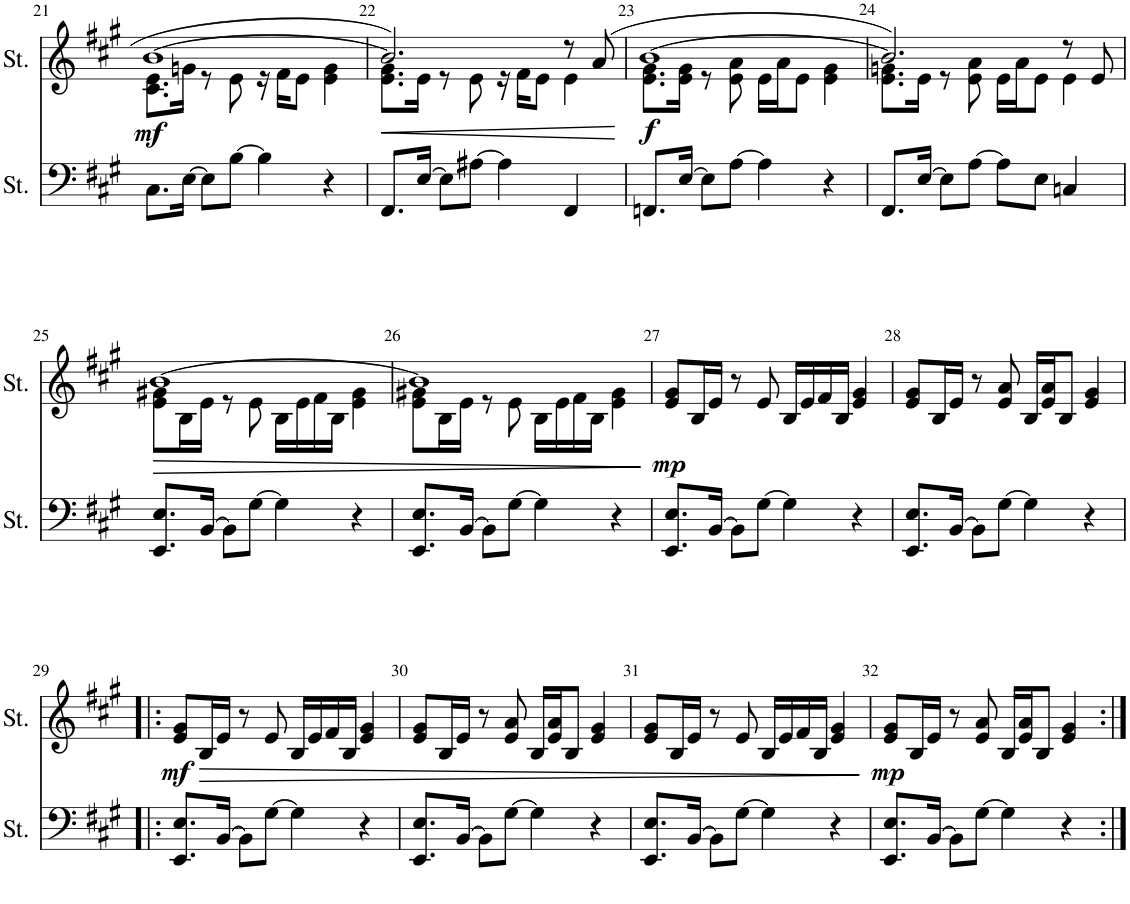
**kern	**kern	**dynam
*part2	*part1	*part1
*staff2	*staff1	*staff1
*I"Cordes	*I"Cordes	*
!!LO:PB:g=z
*clefF4	*clefG2	*
*k[f#c#g#]	*k[f#c#g#]	*
*M4/4	*M4/4	*
*met(c)	*met(c)	*
=21	=21	=21
*	*^	*
!	!	!	!LO:DY:b
8.C#\L	[1b	8.c#\ 8.e\L	mf
[16E\Jk	.	16gn\Jk	.
8E\L]	.	8r	.
[8B\J	.	8e\	.
4B\]	.	16r	.
.	.	16f#\KL	.
.	.	8e\J	.
4r	.	4e\ 4g\	.
=22	=22	=22	=22
!	!	!	!LO:HP:b
8.FF#/L	2.b/]	8.e\ 8.g#\L	<
[16E/Jk	.	16e\Jk	.
8E\L]	.	8r	.
[8A#X\J	.	8e\	.
4A#\]	.	16r	.
.	.	16f#\KL	.
.	.	8e\J	.
4FF#/	8r	4e\	.
.	(8a/	.	.
*	*v	*v	*
.	.	[
=23	=23	=23
*	*^	*
!	!	!	!LO:DY:b
8.FFn/L	[1b	8.e\ 8.g#\L	f
[16E/Jk	.	16e\ 16g#\Jk	.
8E\L]	.	8r	.
[8A\J	.	8e\ 8a\	.
4A\]	.	16e\LL	.
.	.	16a\J	.
.	.	8e\J	.
4r	.	4e\ 4g#\	.
=24	=24	=24	=24
8.FF#/L	2.b/])	8.e\ 8.gn\L	.
[16E/Jk	.	16e\Jk	.
8E\L]	.	8r	.
[8A\J	.	8e\ 8a\	.
8A\L]	.	16e\LL	.
.	.	16a\J	.
8E\J	.	8e\J	.
4Cn/	8r	4e\	.
.	8e/	.	.
!!LO:LB:g=z	!!
=25	=25	=25	=25
!	!	!	!LO:HP:b
8.EE/ 8.E/L	[1b	8e\ 8g#X\L	>
.	.	16B\L	.
[16BB/Jk	.	16e\JJ	.
8BB\L]	.	8r	.
[8G#\J	.	8e\	.
4G#\]	.	16B\LL	.
.	.	16e\	.
.	.	16f#\	.
.	.	16B\JJ	.
4r	.	4e\ 4g#\	.
=26	=26	=26	=26
8.EE/ 8.E/L	1b]	8e\ 8g#X\L	.
.	.	16B\L	.
[16BB/Jk	.	16e\JJ	.
8BB\L]	.	8r	.
[8G#\J	.	8e\	.
4G#\]	.	16B\LL	.
.	.	16e\	.
.	.	16f#\	.
.	.	16B\JJ	.
4r	.	4e\ 4g#\	.
*	*v	*v	*
.	.	]
=27	=27	=27
!	!	!LO:DY:b
8.EE/ 8.E/L	8e/ 8g#/L	mp
.	16B/L	.
[16BB/Jk	16e/JJ	.
8BB\L]	8r	.
[8G#\J	8e/	.
4G#\]	16B/LL	.
.	16e/	.
.	16f#/	.
.	16B/JJ	.
4r	4e/ 4g#/	.
=28	=28	=28
8.EE/ 8.E/L	8e/ 8g#/L	.
.	16B/L	.
[16BB/Jk	16e/JJ	.
8BB\L]	8r	.
[8G#\J	8e/ 8a/	.
4G#\]	16B/LL	.
.	16e/ 16a/J	.
.	8B/J	.
4r	4e/ 4g#/	.
!!LO:LB:g=z
=29!|:	=29!|:	=29!|:
!	!	!LO:DY:b
8.EE/ 8.E/L	8e/ 8g#/L	mf
!	!	!LO:HP:b
.	16B/L	>
[16BB/Jk	16e/JJ	.
8BB\L]	8r	.
[8G#\J	8e/	.
4G#\]	16B/LL	.
.	16e/	.
.	16f#/	.
.	16B/JJ	.
4r	4e/ 4g#/	.
=30	=30	=30
8.EE/ 8.E/L	8e/ 8g#/L	.
.	16B/L	.
[16BB/Jk	16e/JJ	.
8BB\L]	8r	.
[8G#\J	8e/ 8a/	.
4G#\]	16B/LL	.
.	16e/ 16a/J	.
.	8B/J	.
4r	4e/ 4g#/	.
=31	=31	=31
8.EE/ 8.E/L	8e/ 8g#/L	.
.	16B/L	.
[16BB/Jk	16e/JJ	.
8BB\L]	8r	.
[8G#\J	8e/	.
4G#\]	16B/LL	.
.	16e/	.
.	16f#/	.
.	16B/JJ	.
4r	4e/ 4g#/	.
.	.	]
=32	=32	=32
!	!	!LO:DY:b
8.EE/ 8.E/L	8e/ 8g#/L	mp
.	16B/L	.
[16BB/Jk	16e/JJ	.
8BB\L]	8r	.
[8G#\J	8e/ 8a/	.
4G#\]	16B/LL	.
.	16e/ 16a/J	.
.	8B/J	.
4r	4e/ 4g#/	.
=:|!	=:|!	=:|!
*-	*-	*-
